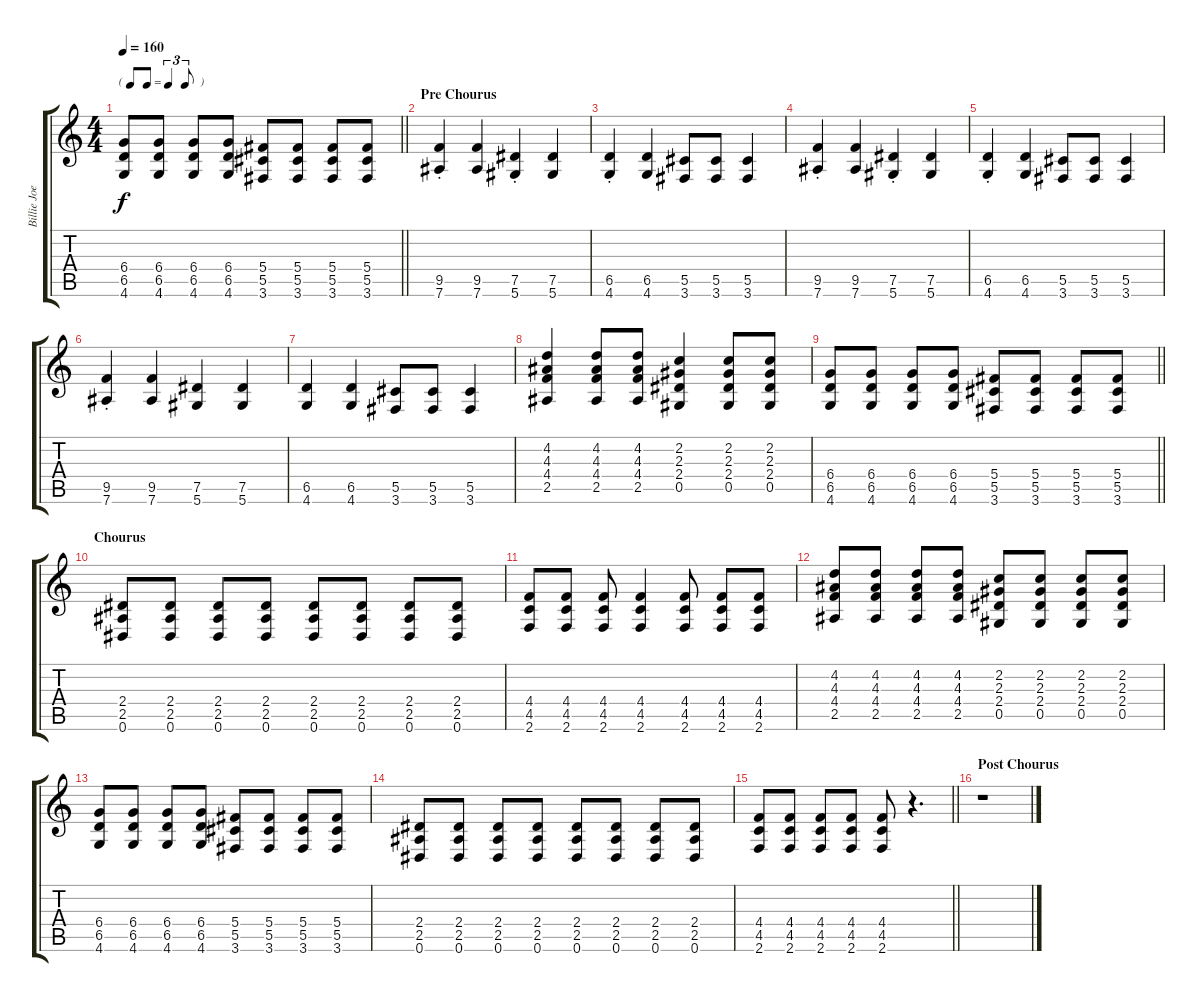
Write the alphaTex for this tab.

\track ("Billie Joe" "Billie Joe") {instrument distortionguitar}
\staff {score tabs}
\tuning (Eb4 Bb3 Gb3 Db3 Ab2 Eb2) {hide}
\ts (4 4)
\tf triplet8th
\tempo 160
\clef g2
\barLineRight lightlight
\ks c
(6.4 6.5 4.6).8{dy f} (6.4 6.5 4.6).8 (6.4 6.5 4.6).8 (6.4 6.5 4.6).8 (5.4 5.5 3.6).8 (5.4 5.5 3.6).8 (5.4 5.5 3.6).8 (5.4 5.5 3.6).8 |
\section ("" "Pre Chourus")
(9.5{st} 7.6{st}).4 (9.5 7.6).4 (7.5{st} 5.6{st}).4 (7.5 5.6).4 |
(6.5{st} 4.6{st}).4 (6.5 4.6).4 (5.5 3.6).8 (5.5 3.6).8 (5.5 3.6).4 |
(9.5{st} 7.6{st}).4 (9.5 7.6).4 (7.5{st} 5.6{st}).4 (7.5 5.6).4 |
(6.5{st} 4.6{st}).4 (6.5 4.6).4 (5.5 3.6).8 (5.5 3.6).8 (5.5 3.6).4 |
(9.5{st} 7.6{st}).4 (9.5 7.6).4 (7.5 5.6).4 (7.5 5.6).4 |
(6.5 4.6).4 (6.5 4.6).4 (5.5 3.6).8 (5.5 3.6).8 (5.5 3.6).4 |
(4.2 4.3 4.4 2.5).4 (4.2 4.3 4.4 2.5).8 (4.2 4.3 4.4 2.5).8 (2.2 2.3 2.4 0.5).4 (2.2 2.3 2.4 0.5).8 (2.2 2.3 2.4 0.5).8 |
\barLineRight lightlight
(6.4 6.5 4.6).8 (6.4 6.5 4.6).8 (6.4 6.5 4.6).8 (6.4 6.5 4.6).8 (5.4 5.5 3.6).8 (5.4 5.5 3.6).8 (5.4 5.5 3.6).8 (5.4 5.5 3.6).8 |
\section ("" "Chourus")
(2.4 2.5 0.6).8 (2.4 2.5 0.6).8 (2.4 2.5 0.6).8 (2.4 2.5 0.6).8 (2.4 2.5 0.6).8 (2.4 2.5 0.6).8 (2.4 2.5 0.6).8 (2.4 2.5 0.6).8 |
(4.4 4.5 2.6).8 (4.4 4.5 2.6).8 (4.4 4.5 2.6).8 (4.4 4.5 2.6).4 (4.4 4.5 2.6).8 (4.4 4.5 2.6).8 (4.4 4.5 2.6).8 |
(4.2 4.3 4.4 2.5).8 (4.2 4.3 4.4 2.5).8 (4.2 4.3 4.4 2.5).8 (4.2 4.3 4.4 2.5).8 (2.2 2.3 2.4 0.5).8 (2.2 2.3 2.4 0.5).8 (2.2 2.3 2.4 0.5).8 (2.2 2.3 2.4 0.5).8 |
(6.4 6.5 4.6).8 (6.4 6.5 4.6).8 (6.4 6.5 4.6).8 (6.4 6.5 4.6).8 (5.4 5.5 3.6).8 (5.4 5.5 3.6).8 (5.4 5.5 3.6).8 (5.4 5.5 3.6).8 |
(2.4 2.5 0.6).8 (2.4 2.5 0.6).8 (2.4 2.5 0.6).8 (2.4 2.5 0.6).8 (2.4 2.5 0.6).8 (2.4 2.5 0.6).8 (2.4 2.5 0.6).8 (2.4 2.5 0.6).8 |
\barLineRight lightlight
(4.4 4.5 2.6).8 (4.4 4.5 2.6).8 (4.4 4.5 2.6).8 (4.4 4.5 2.6).8 (4.4 4.5 2.6).8 r.4{d} |
\section ("" "Post Chourus")
r.1
